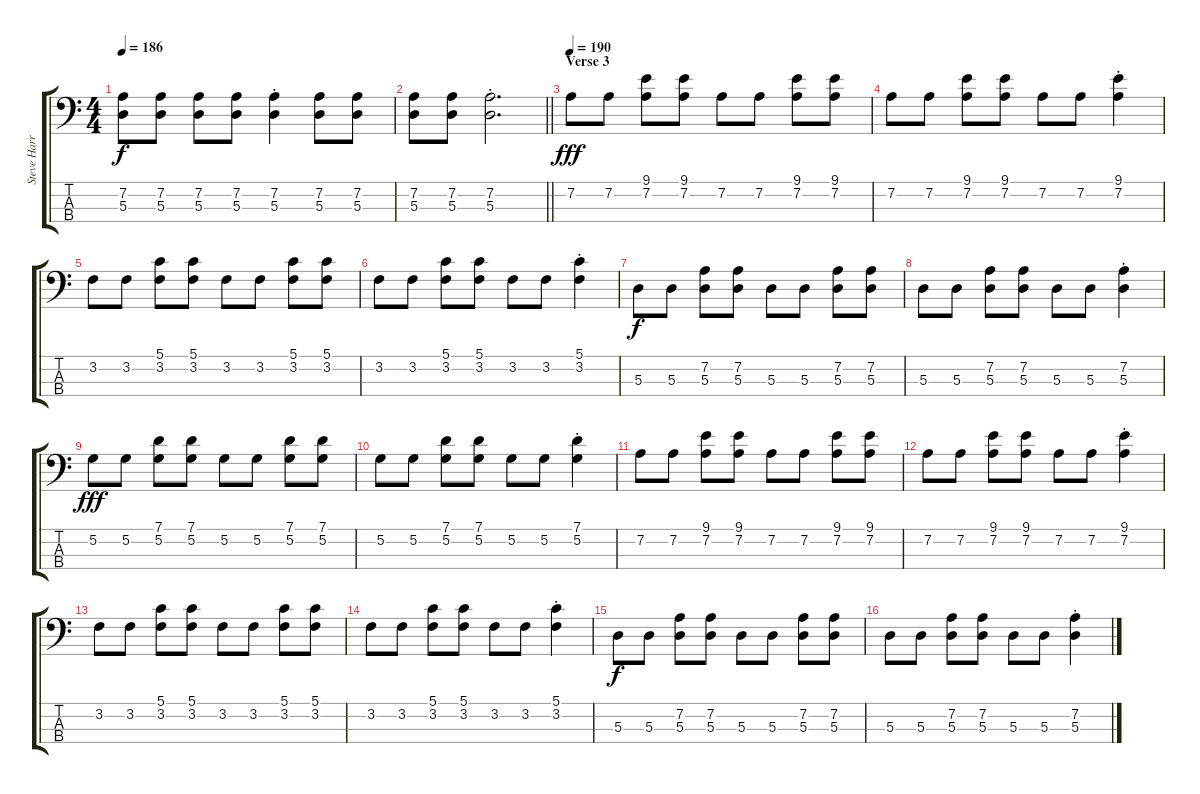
\track ("Steve Harris" "Steve Harr") {instrument electricbassfinger}
\staff {score tabs}
\tuning (G2 D2 A1 E1) {hide}
\ts (4 4)
\tempo 186
\clef f4
\ks c
(7.2 5.3).8{dy f} (7.2 5.3).8 (7.2 5.3).8 (7.2 5.3).8 (7.2{st} 5.3{st}).4 (7.2 5.3).8 (7.2 5.3).8 |
\barLineRight lightlight
(7.2 5.3).8 (7.2 5.3).8 (7.2{st} 5.3{st}).2{d} |
\section ("" "Verse 3")
\tempo 190
7.2.8{dy fff} 7.2.8 (9.1 7.2).8 (9.1 7.2).8 7.2.8 7.2.8 (9.1 7.2).8 (9.1 7.2).8 |
7.2.8 7.2.8 (9.1 7.2).8 (9.1 7.2).8 7.2.8 7.2.8 (9.1{st} 7.2{st}).4 |
3.2.8 3.2.8 (5.1 3.2).8 (5.1 3.2).8 3.2.8 3.2.8 (5.1 3.2).8 (5.1 3.2).8 |
3.2.8 3.2.8 (5.1 3.2).8 (5.1 3.2).8 3.2.8 3.2.8 (5.1{st} 3.2{st}).4 |
5.3.8{dy f} 5.3.8 (7.2 5.3).8 (7.2 5.3).8 5.3.8 5.3.8 (7.2 5.3).8 (7.2 5.3).8 |
5.3.8 5.3.8 (7.2 5.3).8 (7.2 5.3).8 5.3.8 5.3.8 (7.2{st} 5.3{st}).4 |
5.2.8{dy fff} 5.2.8 (7.1 5.2).8 (7.1 5.2).8 5.2.8 5.2.8 (7.1 5.2).8 (7.1 5.2).8 |
5.2.8 5.2.8 (7.1 5.2).8 (7.1 5.2).8 5.2.8 5.2.8 (7.1{st} 5.2{st}).4 |
7.2.8 7.2.8 (9.1 7.2).8 (9.1 7.2).8 7.2.8 7.2.8 (9.1 7.2).8 (9.1 7.2).8 |
7.2.8 7.2.8 (9.1 7.2).8 (9.1 7.2).8 7.2.8 7.2.8 (9.1{st} 7.2{st}).4 |
3.2.8 3.2.8 (5.1 3.2).8 (5.1 3.2).8 3.2.8 3.2.8 (5.1 3.2).8 (5.1 3.2).8 |
3.2.8 3.2.8 (5.1 3.2).8 (5.1 3.2).8 3.2.8 3.2.8 (5.1{st} 3.2{st}).4 |
5.3.8{dy f} 5.3.8 (7.2 5.3).8 (7.2 5.3).8 5.3.8 5.3.8 (7.2 5.3).8 (7.2 5.3).8 |
5.3.8 5.3.8 (7.2 5.3).8 (7.2 5.3).8 5.3.8 5.3.8 (7.2{st} 5.3{st}).4
